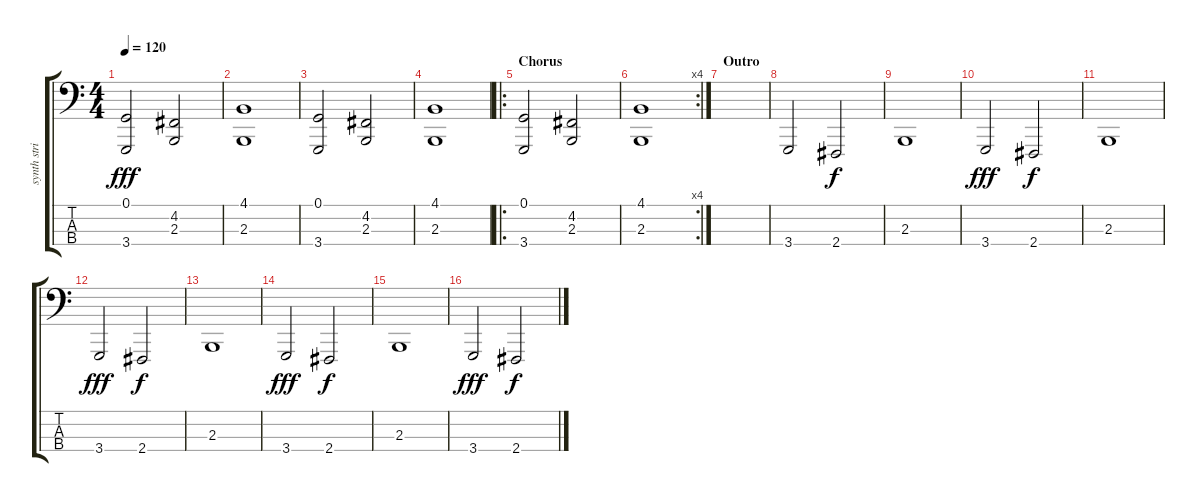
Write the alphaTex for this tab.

\track ("synth string" "synth stri") {instrument synthstrings1}
\staff {score tabs}
\tuning (G2 D2 A1 E1) {hide}
\ts (4 4)
\tempo 120
\clef f4
\ks c
(0.1 3.4).2{dy fff} (4.2 2.3).2 |
(4.1 2.3).1 |
(0.1 3.4).2 (4.2 2.3).2 |
(4.1 2.3).1 |
\ro
\section ("" "Chorus")
(0.1 3.4).2 (4.2 2.3).2 |
\rc 4
(4.1 2.3).1 |
\section ("" "Outro")
|
3.4.2 2.4.2{dy f} |
2.3.1 |
3.4.2{dy fff} 2.4.2{dy f} |
2.3.1 |
3.4.2{dy fff} 2.4.2{dy f} |
2.3.1 |
3.4.2{dy fff} 2.4.2{dy f} |
2.3.1 |
3.4.2{dy fff} 2.4.2{dy f}
